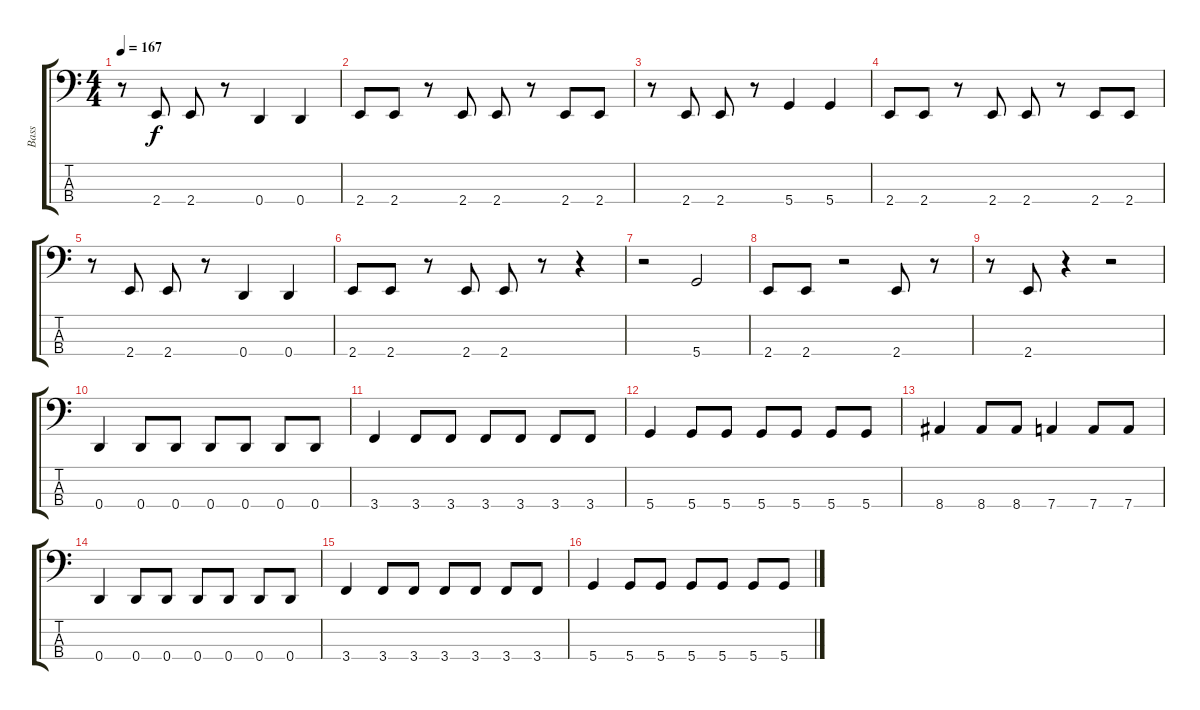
\track ("Bass" "Bass") {instrument electricbassfinger}
\staff {score tabs}
\tuning (G2 D2 A1 D1) {hide}
\ts (4 4)
\tempo 167
\clef f4
\ks c
r.8{dy f} 2.4.8 2.4.8 r.8 0.4.4 0.4.4 |
2.4.8 2.4.8 r.8 2.4.8 2.4.8 r.8 2.4.8 2.4.8 |
r.8 2.4.8 2.4.8 r.8 5.4.4 5.4.4 |
2.4.8 2.4.8 r.8 2.4.8 2.4.8 r.8 2.4.8 2.4.8 |
r.8 2.4.8 2.4.8 r.8 0.4.4 0.4.4 |
2.4.8 2.4.8 r.8 2.4.8 2.4.8 r.8 r.4 |
r.2 5.4.2 |
2.4.8 2.4.8 r.2 2.4.8 r.8 |
r.8 2.4.8 r.4 r.2 |
0.4.4 0.4.8 0.4.8 0.4.8 0.4.8 0.4.8 0.4.8 |
3.4.4 3.4.8 3.4.8 3.4.8 3.4.8 3.4.8 3.4.8 |
5.4.4 5.4.8 5.4.8 5.4.8 5.4.8 5.4.8 5.4.8 |
8.4.4 8.4.8 8.4.8 7.4.4 7.4.8 7.4.8 |
0.4.4 0.4.8 0.4.8 0.4.8 0.4.8 0.4.8 0.4.8 |
3.4.4 3.4.8 3.4.8 3.4.8 3.4.8 3.4.8 3.4.8 |
5.4.4 5.4.8 5.4.8 5.4.8 5.4.8 5.4.8 5.4.8
